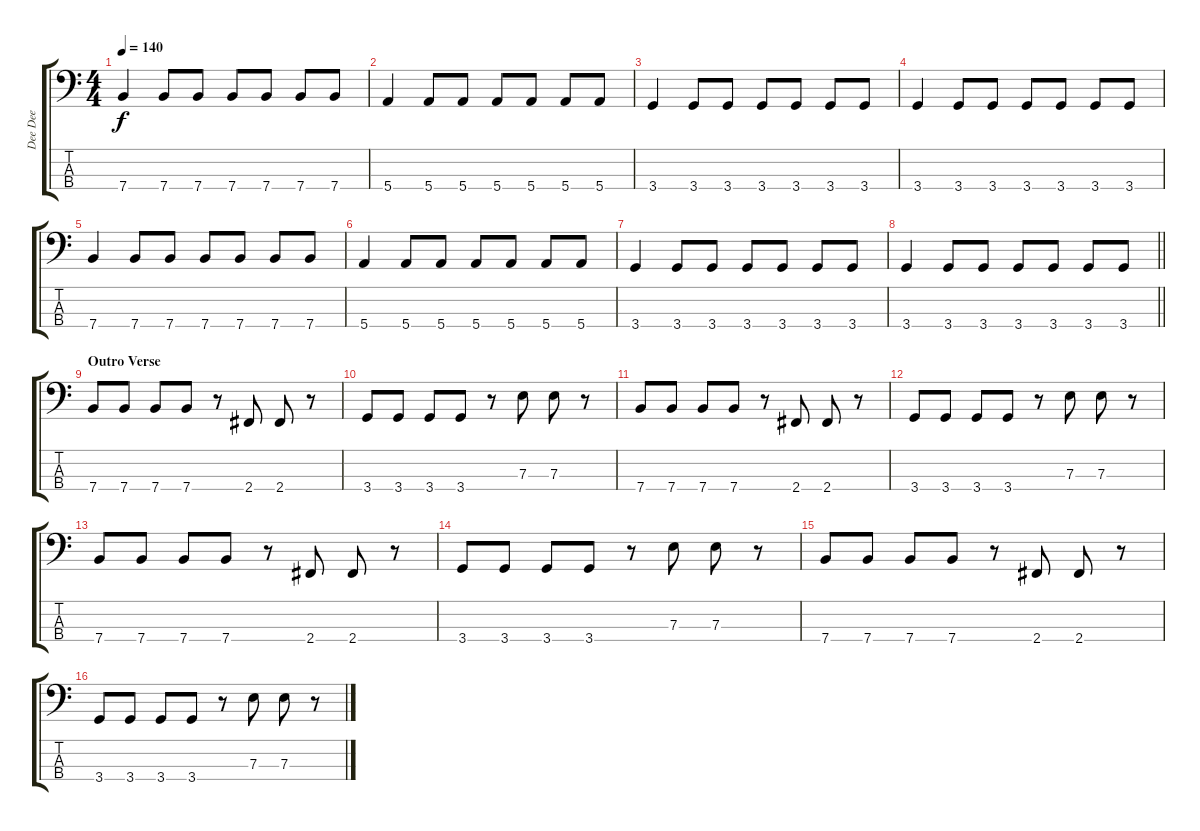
\track ("Dee Dee" "Dee Dee") {instrument electricbasspick}
\staff {score tabs}
\tuning (G2 D2 A1 E1) {hide}
\ts (4 4)
\tempo 140
\clef f4
\ks c
7.4.4{dy f} 7.4.8 7.4.8 7.4.8 7.4.8 7.4.8 7.4.8 |
5.4.4 5.4.8 5.4.8 5.4.8 5.4.8 5.4.8 5.4.8 |
3.4.4 3.4.8 3.4.8 3.4.8 3.4.8 3.4.8 3.4.8 |
3.4.4 3.4.8 3.4.8 3.4.8 3.4.8 3.4.8 3.4.8 |
7.4.4 7.4.8 7.4.8 7.4.8 7.4.8 7.4.8 7.4.8 |
5.4.4 5.4.8 5.4.8 5.4.8 5.4.8 5.4.8 5.4.8 |
3.4.4 3.4.8 3.4.8 3.4.8 3.4.8 3.4.8 3.4.8 |
\barLineRight lightlight
3.4.4 3.4.8 3.4.8 3.4.8 3.4.8 3.4.8 3.4.8 |
\section ("" "Outro Verse")
7.4.8 7.4.8 7.4.8 7.4.8 r.8 2.4.8 2.4.8 r.8 |
3.4.8 3.4.8 3.4.8 3.4.8 r.8 7.3.8 7.3.8 r.8 |
7.4.8 7.4.8 7.4.8 7.4.8 r.8 2.4.8 2.4.8 r.8 |
3.4.8 3.4.8 3.4.8 3.4.8 r.8 7.3.8 7.3.8 r.8 |
7.4.8 7.4.8 7.4.8 7.4.8 r.8 2.4.8 2.4.8 r.8 |
3.4.8 3.4.8 3.4.8 3.4.8 r.8 7.3.8 7.3.8 r.8 |
7.4.8 7.4.8 7.4.8 7.4.8 r.8 2.4.8 2.4.8 r.8 |
3.4.8 3.4.8 3.4.8 3.4.8 r.8 7.3.8 7.3.8 r.8
